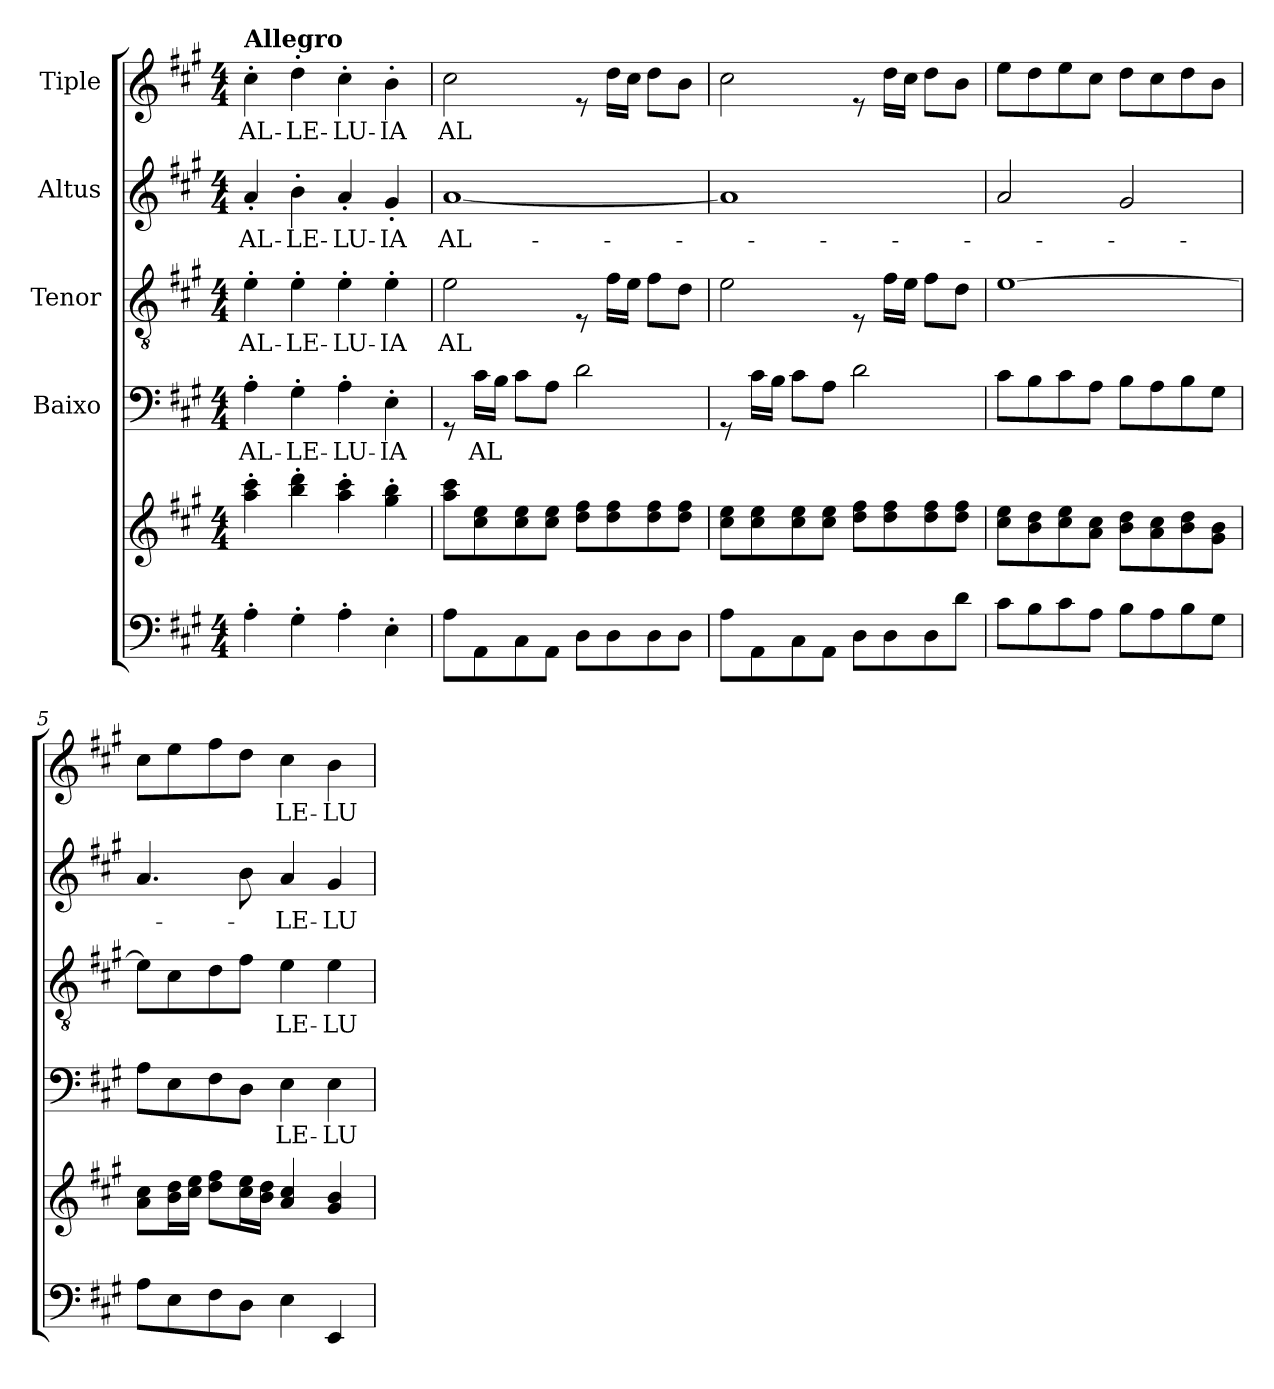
**kern	**kern	**kern	**text	**kern	**text	**kern	**text	**kern	**text
*part6	*part5	*part4	*part4	*part3	*part3	*part2	*part2	*part1	*part1
*staff6	*staff5	*staff4	*staff4	*staff3	*staff3	*staff2	*staff2	*staff1	*staff1
*	*	*I"Baixo	*	*I"Tenor	*	*I"Altus	*	*I"Tiple	*
*clefF4	*clefG2	*clefF4	*	*clefGv2	*	*clefG2	*	*clefG2	*
*k[f#c#g#]	*k[f#c#g#]	*k[f#c#g#]	*	*k[f#c#g#]	*	*k[f#c#g#]	*	*k[f#c#g#]	*
*A:	*A:	*A:	*	*A:	*	*A:	*	*A:	*
*M4/4	*M4/4	*M4/4	*	*M4/4	*	*M4/4	*	*M4/4	*
=1	=1	=1	=1	=1	=1	=1	=1	=1	=1
!	!	!	!	!	!	!	!	!LO:TX:a:B:t=Allegro	!
!	!	!	!LO:LY:b	!	!LO:LY:b	!	!LO:LY:b	!	!LO:LY:b
4A'>\	4aa\'> 4ccc#\'>	4A'>\	AL-	4e'>\	AL-	4a'</	AL-	4cc#'>\	AL-
!	!	!	!LO:LY:b	!	!LO:LY:b	!	!LO:LY:b	!	!LO:LY:b
4G#'>\	4bb\'> 4ddd\'>	4G#'>\	-LE-	4e'>\	-LE-	4b'>\	-LE-	4dd'>\	-LE-
!	!	!	!LO:LY:b	!	!LO:LY:b	!	!LO:LY:b	!	!LO:LY:b
4A'>\	4aa\'> 4ccc#\'>	4A'>\	-LU-	4e'>\	-LU-	4a'</	-LU-	4cc#'>\	-LU-
!	!	!	!LO:LY:b	!	!LO:LY:b	!	!LO:LY:b	!	!LO:LY:b
4E'>\	4gg#\'> 4bb\'>	4E'>\	-IA	4e'>\	-IA	4g#'</	-IA	4b'>\	-IA
=2	=2	=2	=2	=2	=2	=2	=2	=2	=2
!	!	!	!	!	!LO:LY:b	!	!LO:LY:b	!	!LO:LY:b
8A\L	8aa\ 8ccc#\L	8rGG	.	2e\	AL	[<1a	AL-	2cc#\	AL
!	!	!	!LO:LY:b	!	!	!	!	!	!
8AA\	8cc#\ 8ee\	16c#\LL	AL	.	.	.	.	.	.
.	.	16B\JJ	.	.	.	.	.	.	.
8C#\	8cc#\ 8ee\	8c#\L	.	.	.	.	.	.	.
8AA\J	8cc#\ 8ee\J	8A\J	.	.	.	.	.	.	.
8D\L	8dd\ 8ff#\L	2d\	.	8rE	.	.	.	8re	.
8D\	8dd\ 8ff#\	.	.	16f#\LL	.	.	.	16dd\LL	.
.	.	.	.	16e\JJ	.	.	.	16cc#\JJ	.
8D\	8dd\ 8ff#\	.	.	8f#\L	.	.	.	8dd\L	.
8D\J	8dd\ 8ff#\J	.	.	8d\J	.	.	.	8b\J	.
=3	=3	=3	=3	=3	=3	=3	=3	=3	=3
8A\L	8cc#\ 8ee\L	8rGG	.	2e\	.	1a]	.	2cc#\	.
8AA\	8cc#\ 8ee\	16c#\LL	.	.	.	.	.	.	.
.	.	16B\JJ	.	.	.	.	.	.	.
8C#\	8cc#\ 8ee\	8c#\L	.	.	.	.	.	.	.
8AA\J	8cc#\ 8ee\J	8A\J	.	.	.	.	.	.	.
8D\L	8dd\ 8ff#\L	2d\	.	8rE	.	.	.	8re	.
8D\	8dd\ 8ff#\	.	.	16f#\LL	.	.	.	16dd\LL	.
.	.	.	.	16e\JJ	.	.	.	16cc#\JJ	.
8D\	8dd\ 8ff#\	.	.	8f#\L	.	.	.	8dd\L	.
8d\J	8dd\ 8ff#\J	.	.	8d\J	.	.	.	8b\J	.
!!LO:LB:g=z
=4	=4	=4	=4	=4	=4	=4	=4	=4	=4
8c#\L	8cc#\ 8ee\L	8c#\L	.	[>1e	.	2a/	.	8ee\L	.
8B\	8b\ 8dd\	8B\	.	.	.	.	.	8dd\	.
8c#\	8cc#\ 8ee\	8c#\	.	.	.	.	.	8ee\	.
8A\J	8a\ 8cc#\J	8A\J	.	.	.	.	.	8cc#\J	.
8B\L	8b\ 8dd\L	8B\L	.	.	.	2g#/	.	8dd\L	.
8A\	8a\ 8cc#\	8A\	.	.	.	.	.	8cc#\	.
8B\	8b\ 8dd\	8B\	.	.	.	.	.	8dd\	.
8G#\J	8g#\ 8b\J	8G#\J	.	.	.	.	.	8b\J	.
=5	=5	=5	=5	=5	=5	=5	=5	=5	=5
8A\L	8a\ 8cc#\L	8A\L	.	8e\L]	.	4.a/	.	8cc#\L	.
8E\	16b\ 16dd\L	8E\	.	8c#\	.	.	.	8ee\	.
.	16cc#\ 16ee\JJ	.	.	.	.	.	.	.	.
8F#\	8dd\ 8ff#\L	8F#\	.	8d\	.	.	.	8ff#\	.
8D\J	16cc#\ 16ee\L	8D\J	.	8f#\J	.	8b\	.	8dd\J	.
.	16b\ 16dd\JJ	.	.	.	.	.	.	.	.
!	!	!	!LO:LY:b	!	!LO:LY:b	!	!LO:LY:b	!	!LO:LY:b
4E\	4a/ 4cc#/	4E\	LE-	4e\	LE-	4a/	-LE-	4cc#\	LE-
!	!	!	!LO:LY:b	!	!LO:LY:b	!	!LO:LY:b	!	!LO:LY:b
4EE/	4g#/ 4b/	4E\	-LU-	4e\	-LU-	4g#/	-LU-	4b\	-LU-
=	=	=	=	=	=	=	=	=	=
*-	*-	*-	*-	*-	*-	*-	*-	*-	*-
